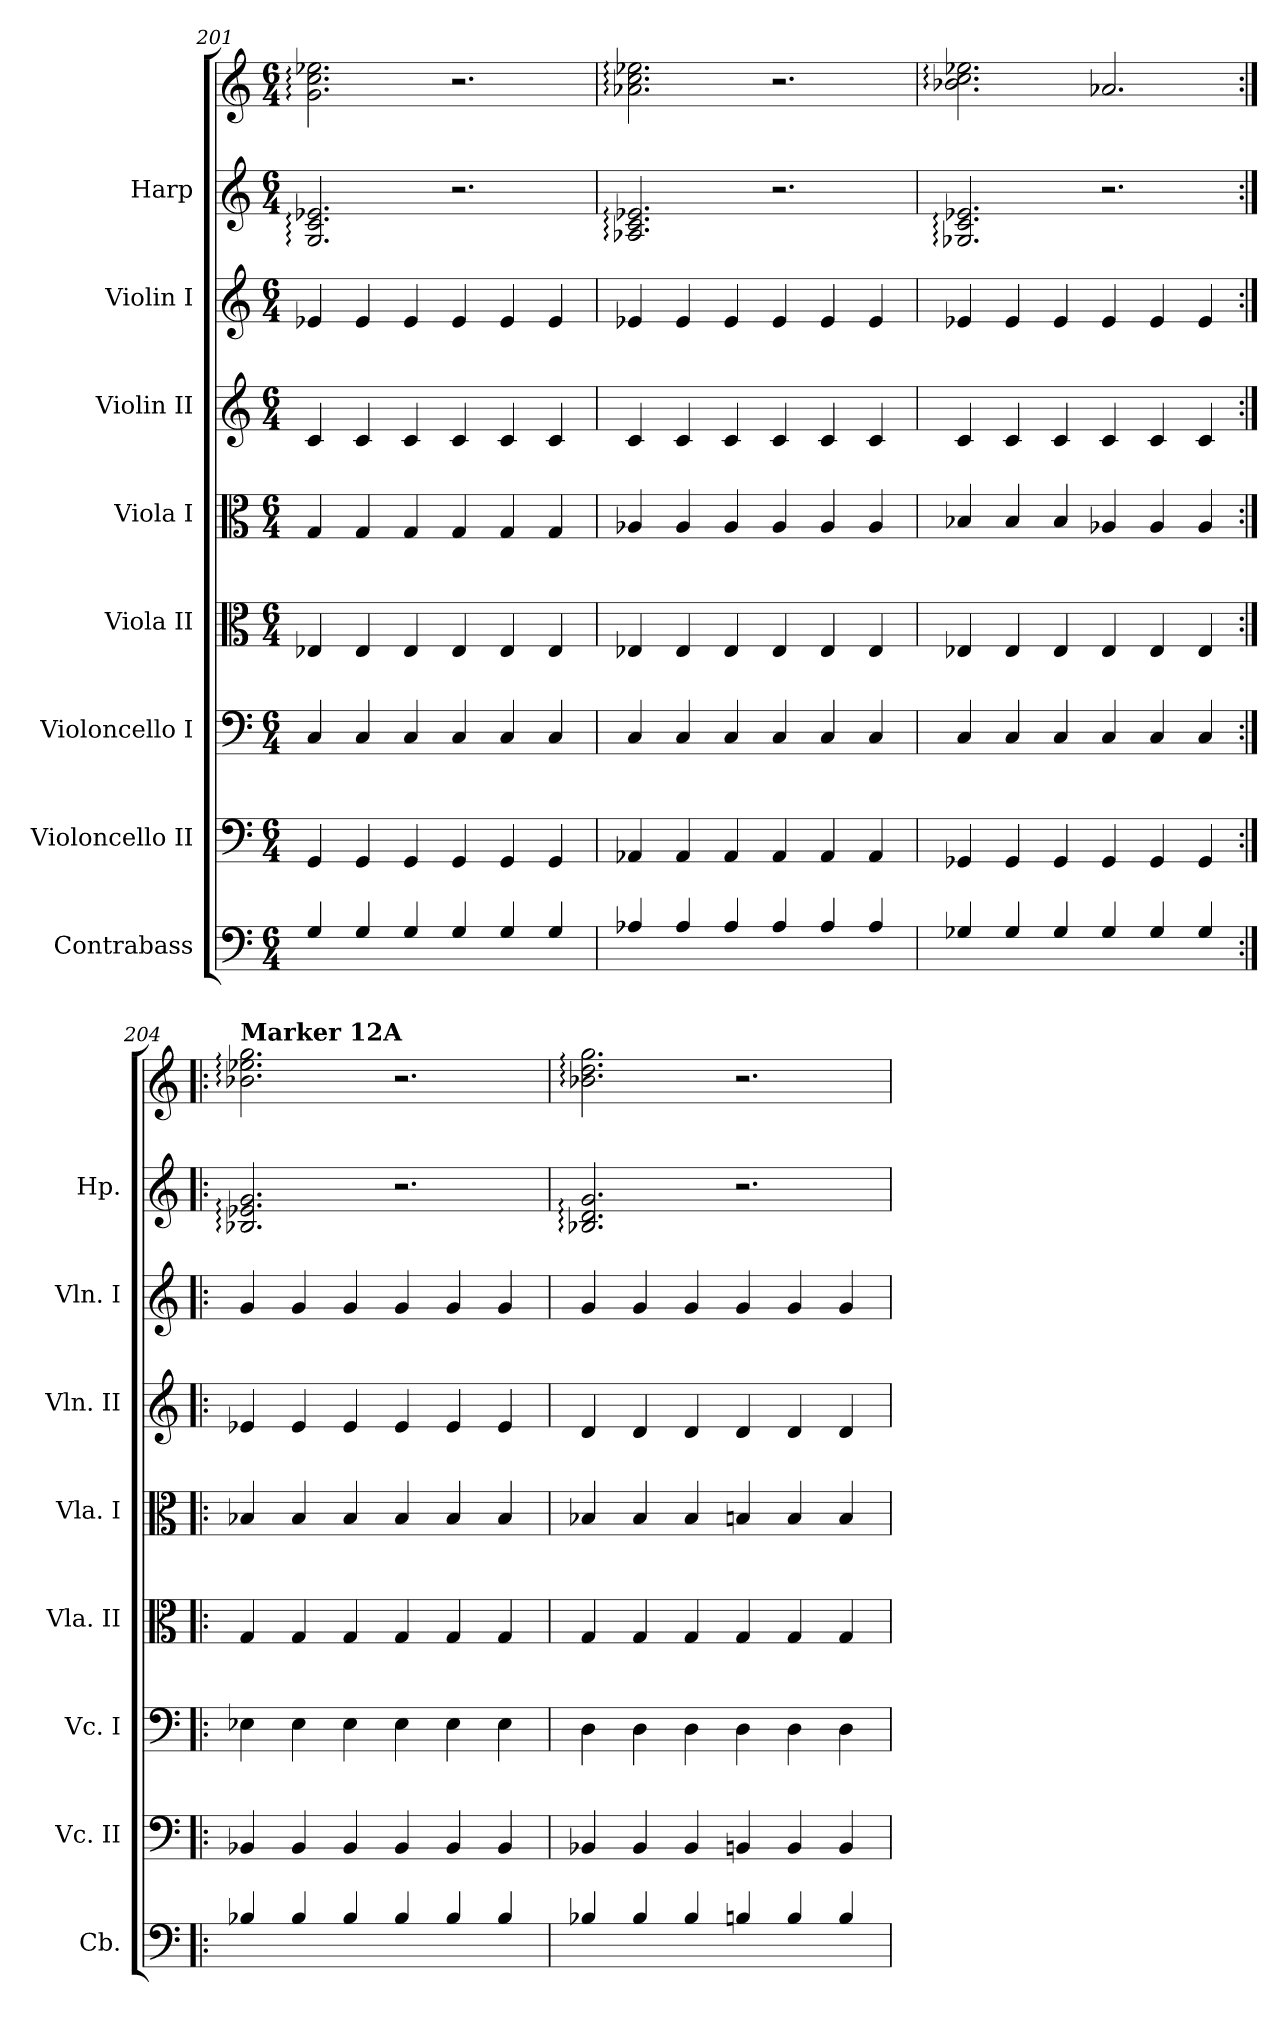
**kern	**kern	**kern	**kern	**kern	**kern	**kern	**kern	**kern
*part8	*part7	*part6	*part5	*part4	*part3	*part2	*part1	*part1
*staff9	*staff8	*staff7	*staff6	*staff5	*staff4	*staff3	*staff2	*staff1
*I"Contrabass	*I"Violoncello II	*I"Violoncello I	*I"Viola II	*I"Viola I	*I"Violin II	*I"Violin I	*I"Harp	*
*I'Cb.	*I'Vc. II	*I'Vc. I	*I'Vla. II	*I'Vla. I	*I'Vln. II	*I'Vln. I	*I'Hp.	*
*clefF4	*clefF4	*clefF4	*clefC3	*clefC3	*clefG2	*clefG2	*clefG2	*clefG2
*ITrd7c12	*	*	*	*	*	*	*	*
*k[]	*k[]	*k[]	*k[]	*k[]	*k[]	*k[]	*k[]	*k[]
*M6/4	*M6/4	*M6/4	*M6/4	*M6/4	*M6/4	*M6/4	*M6/4	*M6/4
=201	=201	=201	=201	=201	=201	=201	=201	=201
4GG/	4GG/	4C/	4E-X/	4G/	4c/	4e-X/	2.G/: 2.c/: 2.e-X/:	2.g\: 2.cc\: 2.ee-X\:
4GG/	4GG/	4C/	4E-/	4G/	4c/	4e-/	.	.
4GG/	4GG/	4C/	4E-/	4G/	4c/	4e-/	.	.
4GG/	4GG/	4C/	4E-/	4G/	4c/	4e-/	2.r	2.r
4GG/	4GG/	4C/	4E-/	4G/	4c/	4e-/	.	.
4GG/	4GG/	4C/	4E-/	4G/	4c/	4e-/	.	.
=202	=202	=202	=202	=202	=202	=202	=202	=202
4AA-X/	4AA-X/	4C/	4E-X/	4A-X/	4c/	4e-X/	2.A-X/: 2.c/: 2.e-X/:	2.a-X\: 2.cc\: 2.ee-X\:
4AA-/	4AA-/	4C/	4E-/	4A-/	4c/	4e-/	.	.
4AA-/	4AA-/	4C/	4E-/	4A-/	4c/	4e-/	.	.
4AA-/	4AA-/	4C/	4E-/	4A-/	4c/	4e-/	2.r	2.r
4AA-/	4AA-/	4C/	4E-/	4A-/	4c/	4e-/	.	.
4AA-/	4AA-/	4C/	4E-/	4A-/	4c/	4e-/	.	.
=203	=203	=203	=203	=203	=203	=203	=203	=203
4GG-X/	4GG-X/	4C/	4E-X/	4B-X/	4c/	4e-X/	2.G-X/: 2.c/: 2.e-X/:	2.b-X\: 2.cc\: 2.ee-X\:
4GG-/	4GG-/	4C/	4E-/	4B-/	4c/	4e-/	.	.
4GG-/	4GG-/	4C/	4E-/	4B-/	4c/	4e-/	.	.
4GG-/	4GG-/	4C/	4E-/	4A-X/	4c/	4e-/	2.r	2.a-X/
4GG-/	4GG-/	4C/	4E-/	4A-/	4c/	4e-/	.	.
4GG-/	4GG-/	4C/	4E-/	4A-/	4c/	4e-/	.	.
!!LO:PB:g=z
=204:|!|:	=204:|!|:	=204:|!|:	=204:|!|:	=204:|!|:	=204:|!|:	=204:|!|:	=204:|!|:	=204:|!|:
!	!	!	!	!	!	!	!	!LO:TX:a:B:t=Marker 12A
4BB-X/	4BB-X/	4E-X\	4G/	4B-X/	4e-X/	4g/	2.B-X/: 2.e-X/: 2.g/:	2.b-X\: 2.ee-X\: 2.gg\:
4BB-/	4BB-/	4E-\	4G/	4B-/	4e-/	4g/	.	.
4BB-/	4BB-/	4E-\	4G/	4B-/	4e-/	4g/	.	.
4BB-/	4BB-/	4E-\	4G/	4B-/	4e-/	4g/	2.r	2.r
4BB-/	4BB-/	4E-\	4G/	4B-/	4e-/	4g/	.	.
4BB-/	4BB-/	4E-\	4G/	4B-/	4e-/	4g/	.	.
=205	=205	=205	=205	=205	=205	=205	=205	=205
4BB-X/	4BB-X/	4D\	4G/	4B-X/	4d/	4g/	2.B-X/: 2.d/: 2.g/:	2.b-X\: 2.dd\: 2.gg\:
4BB-/	4BB-/	4D\	4G/	4B-/	4d/	4g/	.	.
4BB-/	4BB-/	4D\	4G/	4B-/	4d/	4g/	.	.
4BBn/	4BBn/	4D\	4G/	4Bn/	4d/	4g/	2.r	2.r
4BB/	4BB/	4D\	4G/	4B/	4d/	4g/	.	.
4BB/	4BB/	4D\	4G/	4B/	4d/	4g/	.	.
=	=	=	=	=	=	=	=	=
*-	*-	*-	*-	*-	*-	*-	*-	*-
